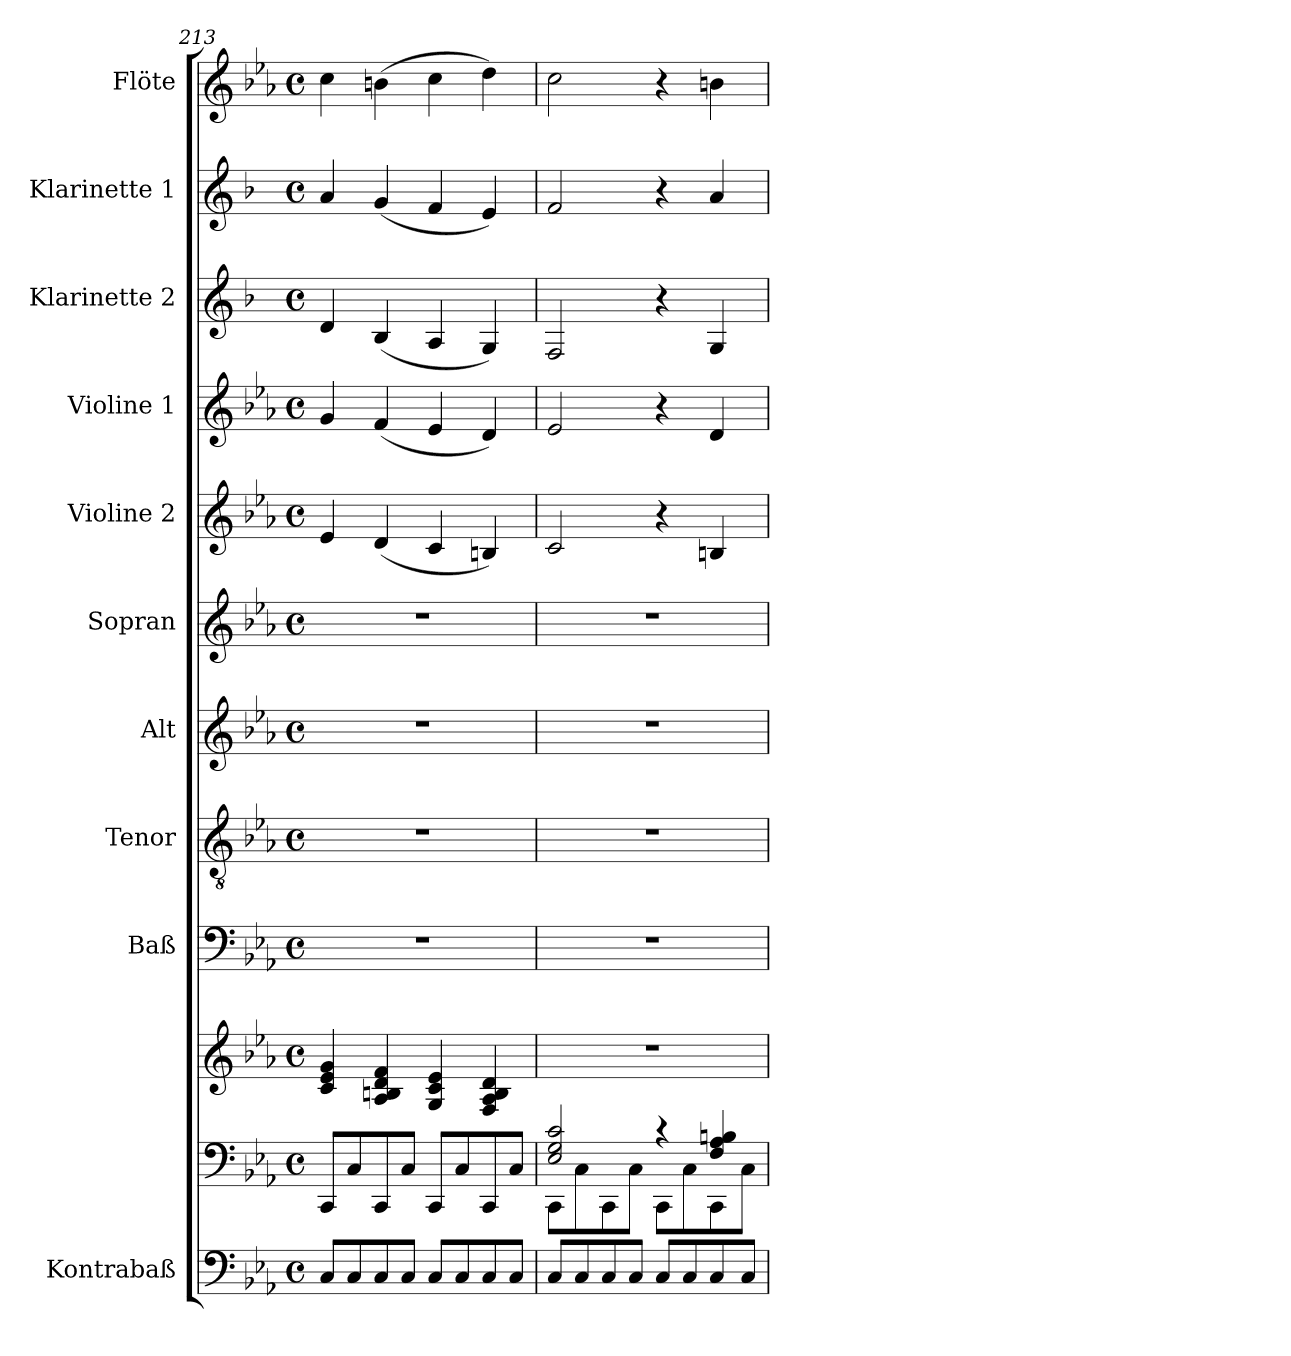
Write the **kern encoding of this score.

**kern	**kern	**kern	**kern	**kern	**kern	**kern	**kern	**kern	**kern	**kern	**kern
*part11	*part10	*part10	*part9	*part8	*part7	*part6	*part5	*part4	*part3	*part2	*part1
*staff12	*staff11	*staff10	*staff9	*staff8	*staff7	*staff6	*staff5	*staff4	*staff3	*staff2	*staff1
*I"Kontrabaß	*	*	*I"Baß	*I"Tenor	*I"Alt	*I"Sopran	*I"Violine 2	*I"Violine 1	*I"Klarinette 2	*I"Klarinette 1	*I"Flöte
*	*	*	*	*	*	*	*I'Vln	*I'Vln	*	*	*I'Fl
*clefF4	*clefF4	*clefG2	*clefF4	*clefGv2	*clefG2	*clefG2	*clefG2	*clefG2	*clefG2	*clefG2	*clefG2
*ITrd7c12	*	*	*	*	*	*	*	*	*ITrd1c2	*ITrd1c2	*
*k[b-e-a-]	*k[b-e-a-]	*k[b-e-a-]	*k[b-e-a-]	*k[b-e-a-]	*k[b-e-a-]	*k[b-e-a-]	*k[b-e-a-]	*k[b-e-a-]	*k[b-e-a-]	*k[b-e-a-]	*k[b-e-a-]
*E-:	*E-:	*E-:	*E-:	*E-:	*E-:	*E-:	*E-:	*E-:	*E-:	*E-:	*E-:
*M4/4	*M4/4	*M4/4	*M4/4	*M4/4	*M4/4	*M4/4	*M4/4	*M4/4	*M4/4	*M4/4	*M4/4
*met(c)	*met(c)	*met(c)	*met(c)	*met(c)	*met(c)	*met(c)	*met(c)	*met(c)	*met(c)	*met(c)	*met(c)
=213	=213	=213	=213	=213	=213	=213	=213	=213	=213	=213	=213
8CC/L	8CC/L	4c/ 4e-/ 4g/	1r	1r	1r	1r	4e-/	4g/	4c/	4g/	4cc\
8CC/	8C/	.	.	.	.	.	.	.	.	.	.
8CC/	8CC/	4A-/ 4Bn/ 4d/ 4f/	.	.	.	.	(<4d/	(<4f/	(<4A-/	(<4f/	(>4bn\
8CC/J	8C/J	.	.	.	.	.	.	.	.	.	.
8CC/L	8CC/L	4G/ 4c/ 4e-/	.	.	.	.	4c/	4e-/	4G/	4e-/	4cc\
8CC/	8C/	.	.	.	.	.	.	.	.	.	.
8CC/	8CC/	4F/ 4A-/ 4B/ 4d/	.	.	.	.	4Bn/)	4d/)	4F/)	4d/)	4dd\)
8CC/J	8C/J	.	.	.	.	.	.	.	.	.	.
=214	=214	=214	=214	=214	=214	=214	=214	=214	=214	=214	=214
*	*^	*	*	*	*	*	*	*	*	*	*
8CC/L	2E-/ 2G/ 2c/	8CC\L	1r	1r	1r	1r	1r	2c/	2e-/	2E-/	2e-/	2cc\
8CC/	.	8C\	.	.	.	.	.	.	.	.	.	.
8CC/	.	8CC\	.	.	.	.	.	.	.	.	.	.
8CC/J	.	8C\J	.	.	.	.	.	.	.	.	.	.
8CC/L	4rc	8CC\L	.	.	.	.	.	4r	4r	4r	4r	4r
8CC/	.	8C\	.	.	.	.	.	.	.	.	.	.
8CC/	4F/ 4A-/ 4Bn/	8CC\	.	.	.	.	.	4Bn/	4d/	4F/	4g/	4bn\
8CC/J	.	8C\J	.	.	.	.	.	.	.	.	.	.
*	*v	*v	*	*	*	*	*	*	*	*	*	*
=	=	=	=	=	=	=	=	=	=	=	=
*-	*-	*-	*-	*-	*-	*-	*-	*-	*-	*-	*-
